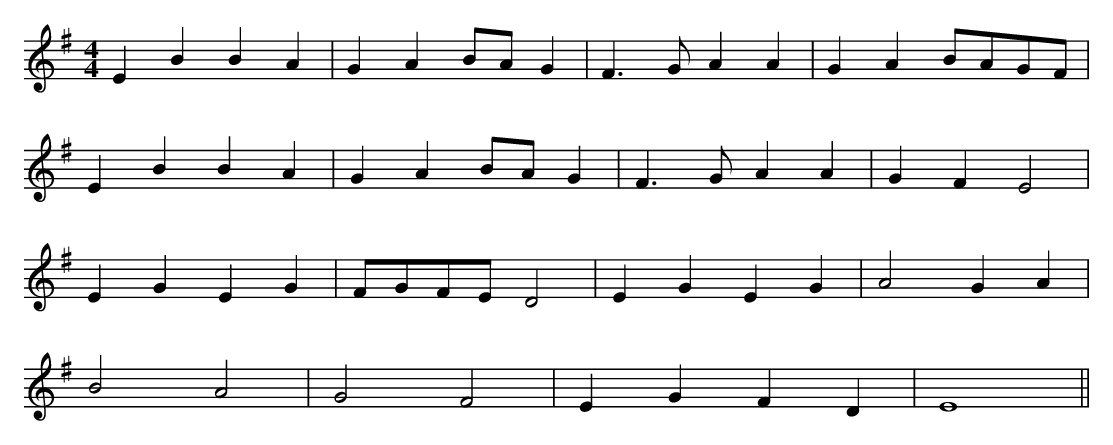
X:1
M:4/4
K:Emin
 E2 B2 B2 A2| G2 A2 BA G2| F3 G A2 A2| G2 A2 BAGF|
 E2 B2 B2 A2| G2 A2 BA G2| F3 G A2 A2| G2 F2 E4|
 E2 G2 E2 G2| FGFE D4| E2 G2 E2 G2| A4 G2 A2|
 B4 A4| G4 F4| E2 G2 F2 D2| E8||
